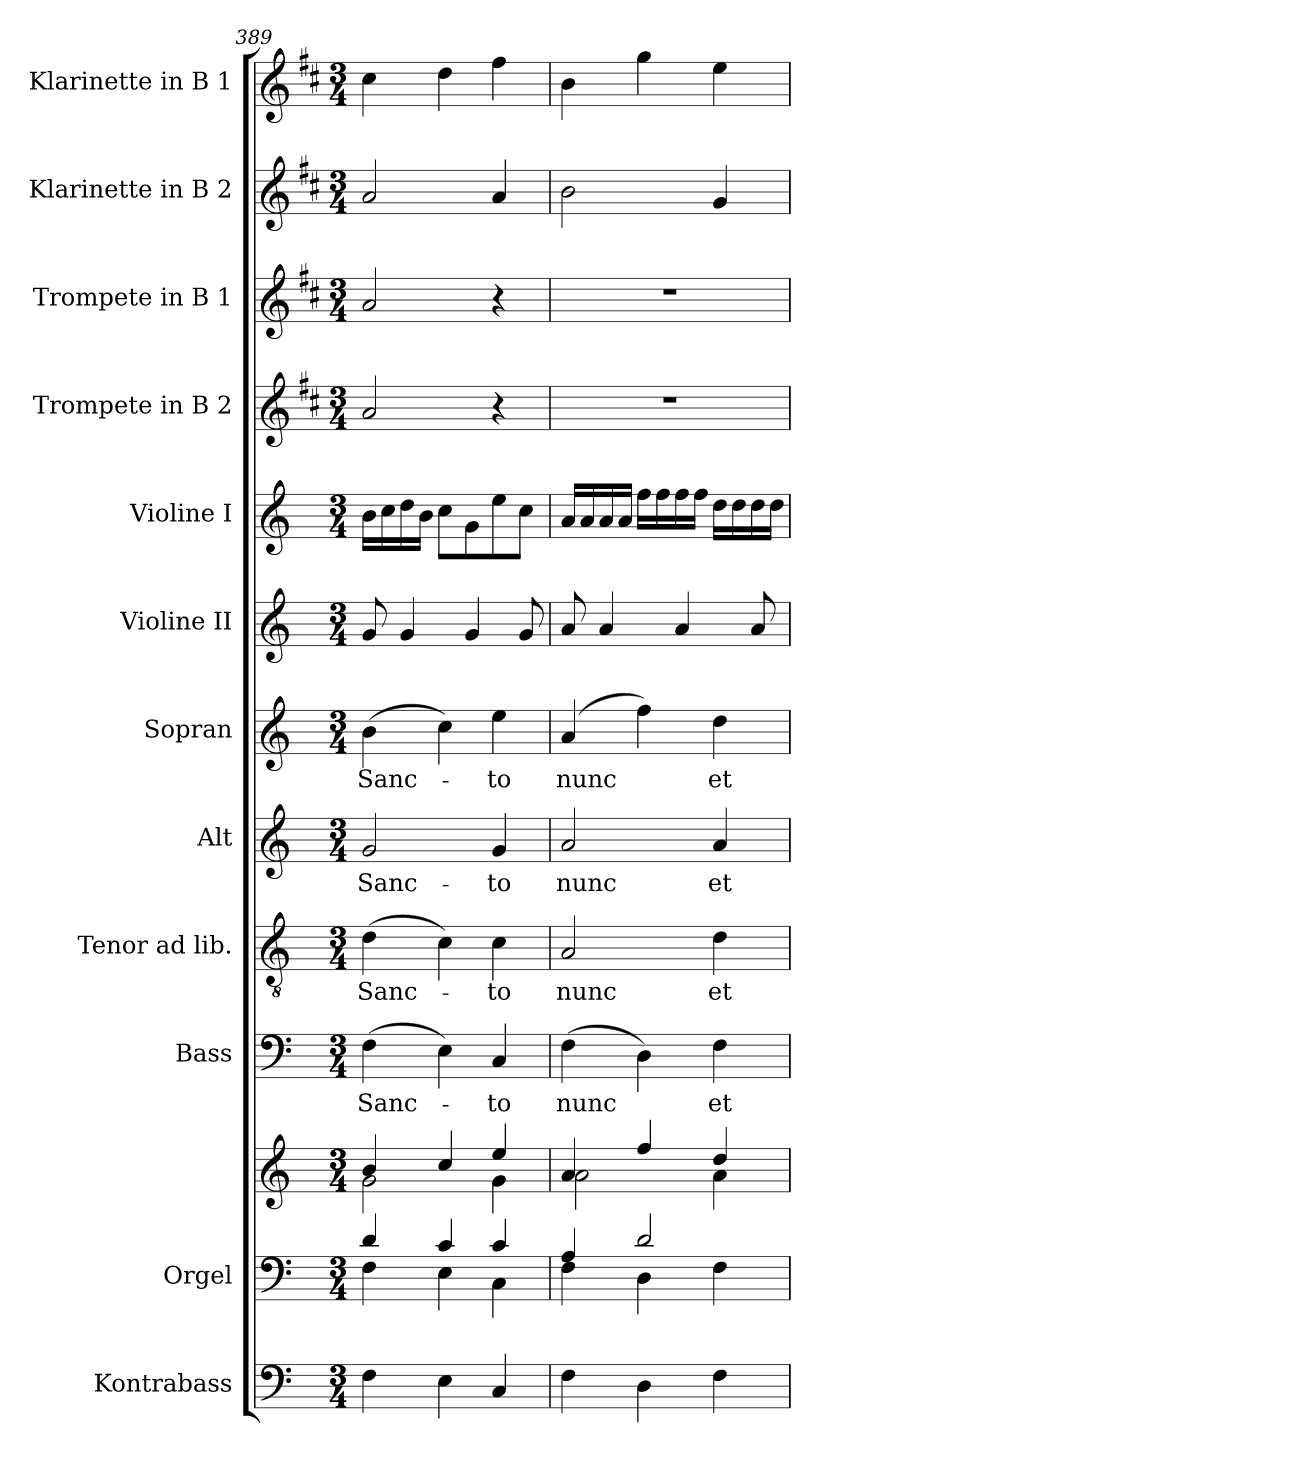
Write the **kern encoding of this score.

**kern	**kern	**kern	**kern	**text	**kern	**text	**kern	**text	**kern	**text	**kern	**kern	**kern	**kern	**kern	**kern
*part12	*part11	*part11	*part10	*part10	*part9	*part9	*part8	*part8	*part7	*part7	*part6	*part5	*part4	*part3	*part2	*part1
*staff13	*staff12	*staff11	*staff10	*staff10	*staff9	*staff9	*staff8	*staff8	*staff7	*staff7	*staff6	*staff5	*staff4	*staff3	*staff2	*staff1
*I"Kontrabass	*I"Orgel	*	*I"Bass	*	*I"Tenor ad lib.	*	*I"Alt	*	*I"Sopran	*	*I"Violine II	*I"Violine I	*I"Trompete in B 2	*I"Trompete in B 1	*I"Klarinette in B 2	*I"Klarinette in B 1
*I'Kb.	*I'Org.	*	*I'B	*	*I'T	*	*I'A	*	*I'S	*	*I'Vl. II	*I'Vl. I	*	*	*	*
*clefF4	*clefF4	*clefG2	*clefF4	*	*clefGv2	*	*clefG2	*	*clefG2	*	*clefG2	*clefG2	*clefG2	*clefG2	*clefG2	*clefG2
*ITrd7c12	*	*	*	*	*	*	*	*	*	*	*	*	*ITrd1c2	*ITrd1c2	*ITrd1c2	*ITrd1c2
*k[]	*k[]	*k[]	*k[]	*	*k[]	*	*k[]	*	*k[]	*	*k[]	*k[]	*k[]	*k[]	*k[]	*k[]
*C:	*C:	*C:	*C:	*	*C:	*	*C:	*	*C:	*	*C:	*C:	*C:	*C:	*C:	*C:
*M3/4	*M3/4	*M3/4	*M3/4	*	*M3/4	*	*M3/4	*	*M3/4	*	*M3/4	*M3/4	*M3/4	*M3/4	*M3/4	*M3/4
=389	=389	=389	=389	=389	=389	=389	=389	=389	=389	=389	=389	=389	=389	=389	=389	=389
*	*^	*^	*	*	*	*	*	*	*	*	*	*	*	*	*	*
!	!	!	!	!	!	!LO:LY:b	!	!LO:LY:b	!	!LO:LY:b	!	!LO:LY:b	!	!	!	!	!	!
4FF\	4d/	4F\	4b/	2g\	(>4F\	Sanc-	(>4d\	Sanc-	2g/	Sanc-	(>4b\	Sanc-	8g/	16b\LL	2g/	2g/	2g/	4b\
.	.	.	.	.	.	.	.	.	.	.	.	.	.	16cc\	.	.	.	.
.	.	.	.	.	.	.	.	.	.	.	.	.	4g/	16dd\	.	.	.	.
.	.	.	.	.	.	.	.	.	.	.	.	.	.	16b\JJ	.	.	.	.
4EE\	4c/	4E\	4cc/	.	4E\)	.	4c\)	.	.	.	4cc\)	.	.	8cc\L	.	.	.	4cc\
.	.	.	.	.	.	.	.	.	.	.	.	.	4g/	8g\	.	.	.	.
!	!	!	!	!	!	!LO:LY:b	!	!LO:LY:b	!	!LO:LY:b	!	!LO:LY:b	!	!	!	!	!	!
4CC/	4c/	4C\	4ee/	4g\	4C/	-to	4c\	-to	4g/	-to	4ee\	-to	.	8ee\	4r	4r	4g/	4ee\
.	.	.	.	.	.	.	.	.	.	.	.	.	8g/	8cc\J	.	.	.	.
=390	=390	=390	=390	=390	=390	=390	=390	=390	=390	=390	=390	=390	=390	=390	=390	=390	=390	=390
!	!	!	!	!	!	!LO:LY:b	!	!LO:LY:b	!	!LO:LY:b	!	!LO:LY:b	!	!	!	!	!	!
4FF\	4A/	4F\	4a/	2a\	(>4F\	nunc	2A/	nunc	2a/	nunc	(4a/	nunc	8a/	16a/LL	2.r	2.r	2a\	4a\
.	.	.	.	.	.	.	.	.	.	.	.	.	.	16a/	.	.	.	.
.	.	.	.	.	.	.	.	.	.	.	.	.	4a/	16a/	.	.	.	.
.	.	.	.	.	.	.	.	.	.	.	.	.	.	16a/JJ	.	.	.	.
4DD\	2d/	4D\	4ff/	.	4D\)	.	.	.	.	.	4ff\)	.	.	16ff\LL	.	.	.	4ff\
.	.	.	.	.	.	.	.	.	.	.	.	.	.	16ff\	.	.	.	.
.	.	.	.	.	.	.	.	.	.	.	.	.	4a/	16ff\	.	.	.	.
.	.	.	.	.	.	.	.	.	.	.	.	.	.	16ff\JJ	.	.	.	.
!	!	!	!	!	!	!LO:LY:b	!	!LO:LY:b	!	!LO:LY:b	!	!LO:LY:b	!	!	!	!	!	!
4FF\	.	4F\	4dd/	4a\	4F\	et	4d\	et	4a/	et	4dd\	et	.	16dd\LL	.	.	4f/	4dd\
.	.	.	.	.	.	.	.	.	.	.	.	.	.	16dd\	.	.	.	.
.	.	.	.	.	.	.	.	.	.	.	.	.	8a/	16dd\	.	.	.	.
.	.	.	.	.	.	.	.	.	.	.	.	.	.	16dd\JJ	.	.	.	.
*	*v	*v	*	*	*	*	*	*	*	*	*	*	*	*	*	*	*	*
*	*	*v	*v	*	*	*	*	*	*	*	*	*	*	*	*	*	*
=	=	=	=	=	=	=	=	=	=	=	=	=	=	=	=	=
*-	*-	*-	*-	*-	*-	*-	*-	*-	*-	*-	*-	*-	*-	*-	*-	*-
